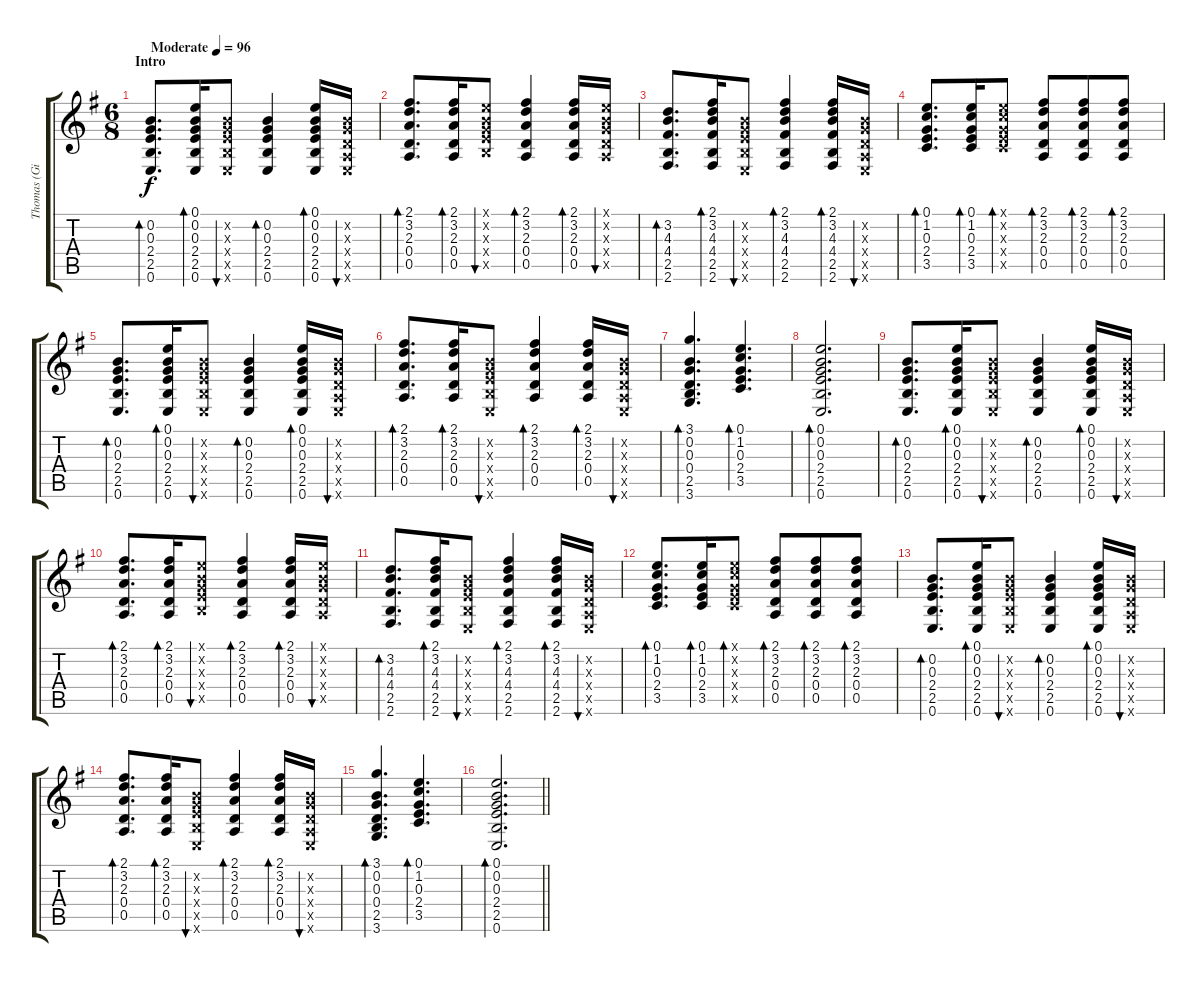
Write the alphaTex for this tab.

\track ("Thomas (Gitarre)" "Thomas (Gi") {instrument acousticguitarsteel}
\staff {score tabs}
\tuning (E4 B3 G3 D3 A2 E2) {hide}
\ts (6 8)
\section ("" "Intro")
\tempo (96 "Moderate")
\clef g2
\ks g
(0.2 0.3 2.4 2.5 0.6).8{d bd 60 dy f instrument acousticguitarsteel} (0.1 0.2 0.3 2.4 2.5 0.6).16{bd 60} (0.2{x} 0.3{x} 2.4{x} 2.5{x} 0.6{x}).8{bu 60} (0.2 0.3 2.4 2.5 0.6).4{bd 60} (0.1 0.2 0.3 2.4 2.5 0.6).16{bd 60} (0.2{x} 0.3{x} 0.4{x} 0.5{x} 0.6{x}).16{bu 60} |
(2.1 3.2 2.3 0.4 0.5).8{d bd 60} (2.1 3.2 2.3 0.4 0.5).16{bd 60} (0.1{x} 0.2{x} 0.3{x} 2.4{x} 2.5{x}).8{bu 60} (2.1 3.2 2.3 0.4 0.5).4{bd 60} (2.1 3.2 2.3 0.4 0.5).16{bd 60} (0.1{x} 0.2{x} 0.3{x} 0.4{x} 0.5{x}).16{bu 60} |
(3.2 4.3 4.4 2.5 2.6).8{d bd 60} (2.1 3.2 4.3 4.4 2.5 2.6).16{bd 60} (0.2{x} 0.3{x} 2.4{x} 2.5{x} 0.6{x}).8{bu 60} (2.1 3.2 4.3 4.4 2.5 2.6).4{bd 60} (2.1 3.2 4.3 4.4 2.5 2.6).16{bd 60} (0.2{x} 0.3{x} 0.4{x} 0.5{x} 0.6{x}).16{bu 60} |
(0.1 1.2 0.3 2.4 3.5).8{d bd 60} (0.1 1.2 0.3 2.4 3.5).16{bd 60} (0.1{x} 1.2{x} 0.3{x} 2.4{x} 3.5{x}).8{bd 60} (2.1 3.2 2.3 0.4 0.5).8{bd 60} (2.1 3.2 2.3 0.4 0.5).8{bd 60} (2.1 3.2 2.3 0.4 0.5).8{bd 60} |
(0.2 0.3 2.4 2.5 0.6).8{d bd 60} (0.1 0.2 0.3 2.4 2.5 0.6).16{bd 60} (0.2{x} 0.3{x} 2.4{x} 2.5{x} 0.6{x}).8{bu 60} (0.2 0.3 2.4 2.5 0.6).4{bd 60} (0.1 0.2 0.3 2.4 2.5 0.6).16{bd 60} (0.2{x} 0.3{x} 0.4{x} 0.5{x} 0.6{x}).16{bu 60} |
(2.1 3.2 2.3 0.4 0.5).8{d bd 60} (2.1 3.2 2.3 0.4 0.5).16{bd 60} (0.2{x} 0.3{x} 2.4{x} 2.5{x} 0.6{x}).8{bu 60} (2.1 3.2 2.3 0.4 0.5).4{bd 60} (2.1 3.2 2.3 0.4 0.5).16{bd 60} (0.2{x} 0.3{x} 0.4{x} 0.5{x} 0.6{x}).16{bu 60} |
(3.1 0.2 0.3 0.4 2.5 3.6).4{d bd 60} (0.1 1.2 0.3 2.4 3.5).4{d bd 60} |
(0.1 0.2 0.3 2.4 2.5 0.6).2{d bd 60} |
(0.2 0.3 2.4 2.5 0.6).8{d bd 60} (0.1 0.2 0.3 2.4 2.5 0.6).16{bd 60} (0.2{x} 0.3{x} 2.4{x} 2.5{x} 0.6{x}).8{bu 60} (0.2 0.3 2.4 2.5 0.6).4{bd 60} (0.1 0.2 0.3 2.4 2.5 0.6).16{bd 60} (0.2{x} 0.3{x} 0.4{x} 0.5{x} 0.6{x}).16{bu 60} |
(2.1 3.2 2.3 0.4 0.5).8{d bd 60} (2.1 3.2 2.3 0.4 0.5).16{bd 60} (0.1{x} 0.2{x} 0.3{x} 2.4{x} 2.5{x}).8{bu 60} (2.1 3.2 2.3 0.4 0.5).4{bd 60} (2.1 3.2 2.3 0.4 0.5).16{bd 60} (0.1{x} 0.2{x} 0.3{x} 0.4{x} 0.5{x}).16{bu 60} |
(3.2 4.3 4.4 2.5 2.6).8{d bd 60} (2.1 3.2 4.3 4.4 2.5 2.6).16{bd 60} (0.2{x} 0.3{x} 2.4{x} 2.5{x} 0.6{x}).8{bu 60} (2.1 3.2 4.3 4.4 2.5 2.6).4{bd 60} (2.1 3.2 4.3 4.4 2.5 2.6).16{bd 60} (0.2{x} 0.3{x} 0.4{x} 0.5{x} 0.6{x}).16{bu 60} |
(0.1 1.2 0.3 2.4 3.5).8{d bd 60} (0.1 1.2 0.3 2.4 3.5).16{bd 60} (0.1{x} 1.2{x} 0.3{x} 2.4{x} 3.5{x}).8{bd 60} (2.1 3.2 2.3 0.4 0.5).8{bd 60} (2.1 3.2 2.3 0.4 0.5).8{bd 60} (2.1 3.2 2.3 0.4 0.5).8{bd 60} |
(0.2 0.3 2.4 2.5 0.6).8{d bd 60} (0.1 0.2 0.3 2.4 2.5 0.6).16{bd 60} (0.2{x} 0.3{x} 2.4{x} 2.5{x} 0.6{x}).8{bu 60} (0.2 0.3 2.4 2.5 0.6).4{bd 60} (0.1 0.2 0.3 2.4 2.5 0.6).16{bd 60} (0.2{x} 0.3{x} 0.4{x} 0.5{x} 0.6{x}).16{bu 60} |
(2.1 3.2 2.3 0.4 0.5).8{d bd 60} (2.1 3.2 2.3 0.4 0.5).16{bd 60} (0.2{x} 0.3{x} 2.4{x} 2.5{x} 0.6{x}).8{bu 60} (2.1 3.2 2.3 0.4 0.5).4{bd 60} (2.1 3.2 2.3 0.4 0.5).16{bd 60} (0.2{x} 0.3{x} 0.4{x} 0.5{x} 0.6{x}).16{bu 60} |
(3.1 0.2 0.3 0.4 2.5 3.6).4{d bd 60} (0.1 1.2 0.3 2.4 3.5).4{d bd 60} |
\barLineRight lightlight
(0.1 0.2 0.3 2.4 2.5 0.6).2{d bd 60}
